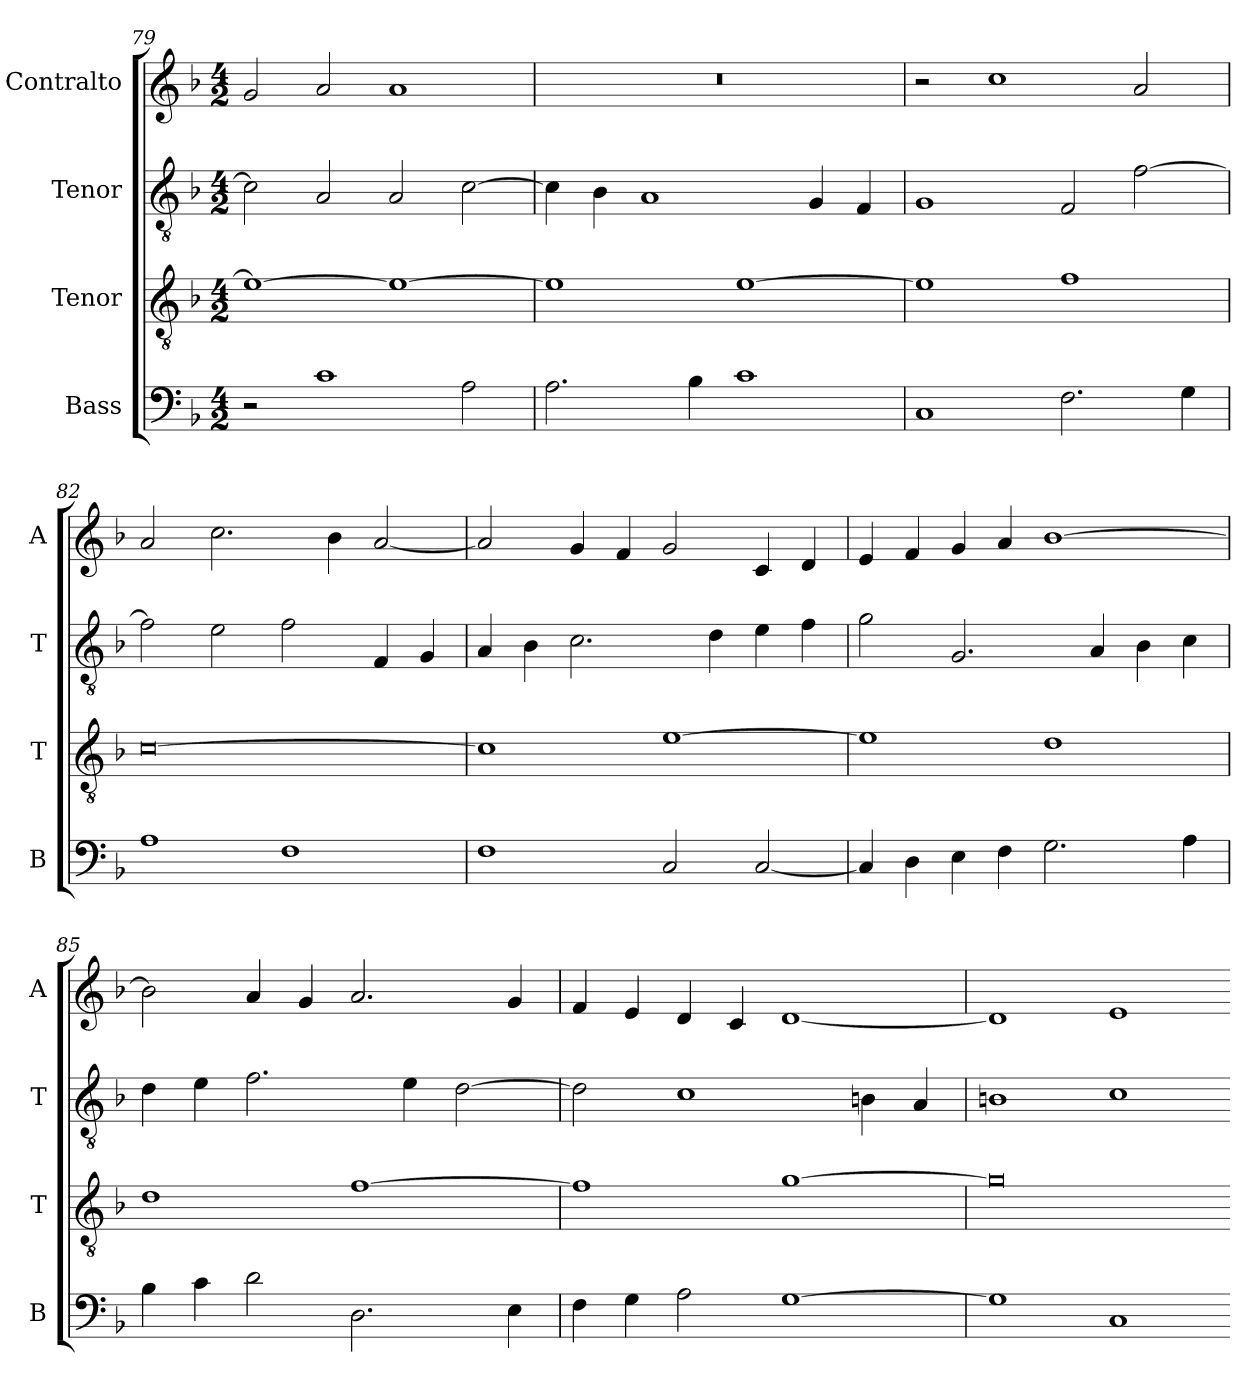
**kern	**kern	**kern	**kern
*part4	*part3	*part2	*part1
*staff4	*staff3	*staff2	*staff1
*I"Bass	*I"Tenor	*I"Tenor	*I"Contralto
*I'B	*I'T	*I'T	*I'A
*clefF4	*clefGv2	*clefGv2	*clefG2
*k[b-]	*k[b-]	*k[b-]	*k[b-]
*F:ion	*F:ion	*F:ion	*F:ion
*M4/2	*M4/2	*M4/2	*M4/2
=79	=79	=79	=79
2r	1e_	2c]	2g
1c	.	2A	2a
.	1e_	2A	1a
2A	.	[2c	.
=80	=80	=80	=80
2.A	1e]	4c]	0r
.	.	4B-	.
.	.	1A	.
4B-	.	.	.
1c	[1e	.	.
.	.	4G	.
.	.	4F	.
=81	=81	=81	=81
1C	1e]	1G	2r
.	.	.	1cc
2.F	1f	2F	.
.	.	[2f	2a
4G	.	.	.
=82	=82	=82	=82
1A	[0c	2f]	2a
.	.	2e	2.cc
1F	.	2f	.
.	.	.	4b-
.	.	4F	[2a
.	.	4G	.
=83	=83	=83	=83
1F	1c]	4A	2a]
.	.	4B-	.
.	.	2.c	4g
.	.	.	4f
2C	[1e	.	2g
.	.	4d	.
[2C	.	4e	4c
.	.	4f	4d
=84	=84	=84	=84
4C]	1e]	2g	4e
4D	.	.	4f
4E	.	2.G	4g
4F	.	.	4a
2.G	1d	.	[1b-
.	.	4A	.
.	.	4B-	.
4A	.	4c	.
=85	=85	=85	=85
4B-	1d	4d	2b-]
4c	.	4e	.
2d	.	2.f	4a
.	.	.	4g
2.D	[1f	.	2.a
.	.	4e	.
.	.	[2d	.
4E	.	.	4g
=86	=86	=86	=86
4F	1f]	2d]	4f
4G	.	.	4e
2A	.	1c	4d
.	.	.	4c
[1G	[1g	.	[1d
.	.	4Bn	.
.	.	4A	.
=87	=87	=87	=87
1G]	0g]	1Bn	1d]
1C	.	1c	1e
=-	=-	=-	=-
*-	*-	*-	*-
